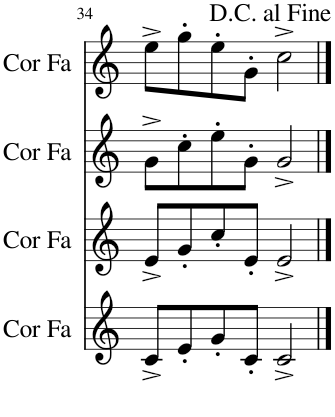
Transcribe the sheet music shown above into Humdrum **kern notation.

**kern	**kern	**kern	**kern
*part4	*part3	*part2	*part1
*staff4	*staff3	*staff2	*staff1
*I"Cor en Fa	*I"Cor en Fa	*I"Cor en Fa	*I"Cor en Fa
*I'Cor Fa	*I'Cor Fa	*I'Cor Fa	*I'Cor Fa
!!LO:PB:g=z
*clefG2	*clefG2	*clefG2	*clefG2
*Trd4c7	*Trd4c7	*Trd4c7	*Trd4c7
*k[]	*k[]	*k[]	*k[]
*M4/4	*M4/4	*M4/4	*M4/4
=34	=34	=34	=34
8c^/L	8e^/L	8g^\L	8ee^\L
8e'/	8g'/	8cc'\	8gg'\
8g'/	8cc'/	8ee'\	8ee'\
8c'/J	8e'/J	8g'\J	8g'\J
2c^/	2e^/	2g^/	2cc^\
==	==	==	==
*-	*-	*-	*-
